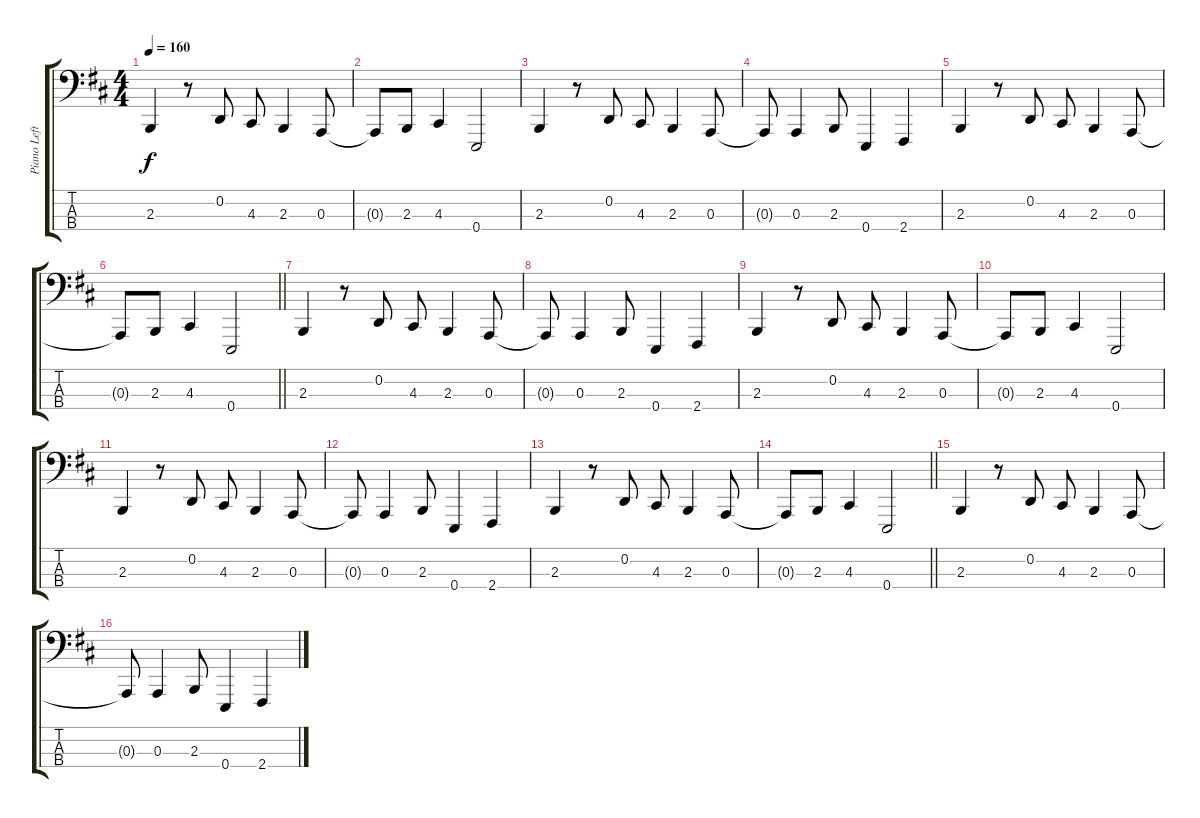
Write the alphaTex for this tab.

\track ("Piano Left Hand" "Piano Left") {instrument electricgrandpiano}
\staff {score tabs}
\tuning (G2 D2 A1 E1) {hide}
\ts (4 4)
\tempo 160
\clef f4
\ks d
2.3.4{dy f} r.8 0.2.8 4.3.8 2.3.4 0.3.8 |
0.3{t}.8 2.3.8 4.3.4 0.4.2 |
2.3.4 r.8 0.2.8 4.3.8 2.3.4 0.3.8 |
0.3{t}.8 0.3.4 2.3.8 0.4.4 2.4.4 |
2.3.4 r.8 0.2.8 4.3.8 2.3.4 0.3.8 |
\barLineRight lightlight
0.3{t}.8 2.3.8 4.3.4 0.4.2 |
2.3.4 r.8 0.2.8 4.3.8 2.3.4 0.3.8 |
0.3{t}.8 0.3.4 2.3.8 0.4.4 2.4.4 |
2.3.4 r.8 0.2.8 4.3.8 2.3.4 0.3.8 |
0.3{t}.8 2.3.8 4.3.4 0.4.2 |
2.3.4 r.8 0.2.8 4.3.8 2.3.4 0.3.8 |
0.3{t}.8 0.3.4 2.3.8 0.4.4 2.4.4 |
2.3.4 r.8 0.2.8 4.3.8 2.3.4 0.3.8 |
\barLineRight lightlight
0.3{t}.8 2.3.8 4.3.4 0.4.2 |
2.3.4 r.8 0.2.8 4.3.8 2.3.4 0.3.8 |
0.3{t}.8 0.3.4 2.3.8 0.4.4 2.4.4
